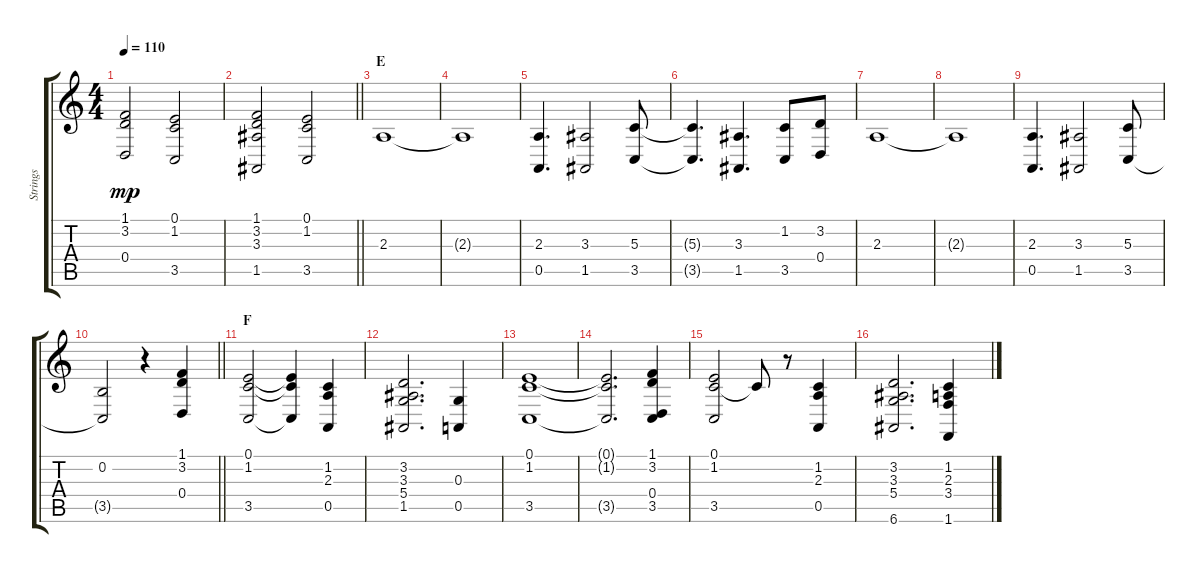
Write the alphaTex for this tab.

\track ("Strings" "Strings") {instrument synthstrings1}
\staff {score tabs}
\tuning (E4 B3 G3 D3 A2 E2) {hide}
\ts (4 4)
\tempo 110
\clef g2
\ks c
(1.1 3.2 0.4).2{dy mp} (0.1 1.2 3.5).2 |
\barLineRight lightlight
(1.1 3.2 3.3 1.5).2 (0.1 1.2 3.5).2 |
\section ("" "E")
2.3.1 |
2.3{t}.1 |
(2.3 0.5).4{d} (3.3 1.5).2 (5.3 3.5).8 |
(5.3{t} 3.5{t}).4{d} (3.3 1.5).4{d} (1.2 3.5).8 (3.2 0.4).8 |
2.3.1 |
2.3{t}.1 |
(2.3 0.5).4{d} (3.3 1.5).2 (5.3 3.5).8 |
\barLineRight lightlight
(0.2 3.5{t}).2 r.4 (1.1 3.2 0.4).4 |
\section ("" "F")
(0.1 1.2 3.5).2 (0.1{t} 1.2{t} 3.5{t}).4 (1.2 2.3 0.5).4 |
(3.2 3.3 5.4 1.5).2{d} (0.3 0.5).4 |
(0.1 1.2 3.5).1 |
(0.1{t} 1.2{t} 3.5{t}).2{d} (1.1 3.2 0.4 3.5).4 |
(0.1 1.2 3.5).2 1.2{t}.8 r.8 (1.2 2.3 0.5).4 |
(3.2 3.3 5.4 6.6).2{d} (1.2 2.3 3.4 1.6).4
